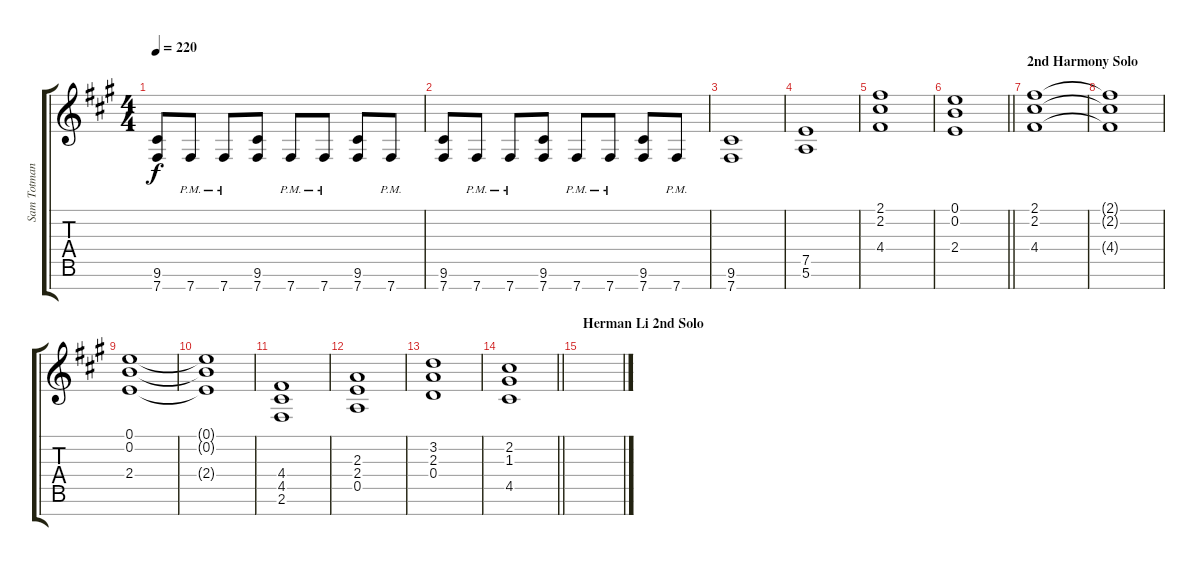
\track ("Sam Totman II" "Sam Totman") {instrument distortionguitar}
\staff {score tabs}
\tuning (E4 B3 G3 D3 A2 E2 B1) {hide}
\ts (4 4)
\tempo 220
\clef g2
\ks a
(9.6 7.7).8{dy f} 7.7{pm}.8 7.7{pm}.8 (9.6 7.7).8 7.7{pm}.8 7.7{pm}.8 (9.6 7.7).8 7.7{pm}.8 |
(9.6 7.7).8 7.7{pm}.8 7.7{pm}.8 (9.6 7.7).8 7.7{pm}.8 7.7{pm}.8 (9.6 7.7).8 7.7{pm}.8 |
(9.6 7.7).1 |
(7.5 5.6).1 |
(2.1 2.2 4.4).1 |
\barLineRight lightlight
(0.1 0.2 2.4).1 |
\section ("" "2nd Harmony Solo")
(2.1 2.2 4.4).1 |
(2.1{t} 2.2{t} 4.4{t}).1 |
(0.1 0.2 2.4).1 |
(0.1{t} 0.2{t} 2.4{t}).1 |
(4.4 4.5 2.6).1 |
(2.3 2.4 0.5).1 |
(3.2 2.3 0.4).1 |
\barLineRight lightlight
(2.2 1.3 4.5).1 |
\section ("" "Herman Li 2nd Solo")
